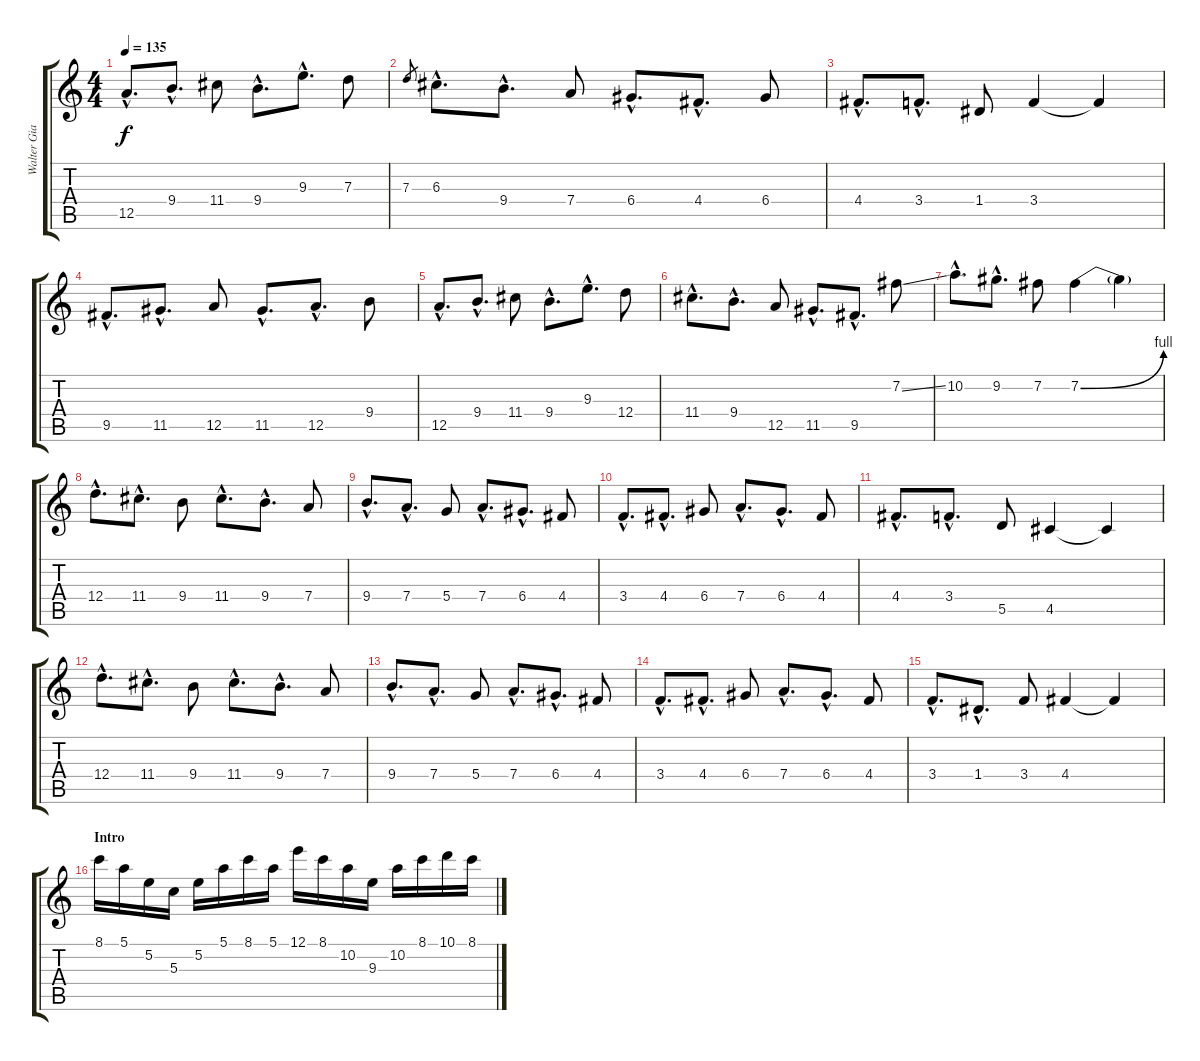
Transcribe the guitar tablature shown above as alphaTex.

\track ("Walter Giardino" "Walter Gia") {instrument overdrivenguitar}
\staff {score tabs}
\tuning (E4 B3 G3 D3 A2 E2) {hide}
\ts (4 4)
\tempo 135
\clef g2
\ks c
12.5{hac}.8{d dy f} 9.4{hac}.8{d} 11.4.8 9.4{hac}.8{d} 9.3{hac}.8{d} 7.3.8 |
7.3.8{gr} 6.3{hac}.8{d} 9.4{hac}.8{d} 7.4.8 6.4{hac}.8{d} 4.4{hac}.8{d} 6.4.8 |
4.4{hac}.8{d} 3.4{hac}.8{d} 1.4.8 3.4.4 3.4{t}.4 |
9.5{hac}.8{d} 11.5{hac}.8{d} 12.5.8 11.5{hac}.8{d} 12.5{hac}.8{d} 9.4.8 |
12.5{hac}.8{d} 9.4{hac}.8{d} 11.4.8 9.4{hac}.8{d} 9.3{hac}.8{d} 12.4.8 |
11.4{hac}.8{d} 9.4{hac}.8{d} 12.5.8 11.5{hac}.8{d} 9.5{hac}.8{d} 7.2{ss}.8 |
10.2{hac}.8{d} 9.2{hac}.8{d} 7.2.8 7.2{be (bend 0 0 60 4)}.4 7.2{t}.4 |
12.4{hac}.8{d} 11.4{hac}.8{d} 9.4.8 11.4{hac}.8{d} 9.4{hac}.8{d} 7.4.8 |
9.4{hac}.8{d} 7.4{hac}.8{d} 5.4.8 7.4{hac}.8{d} 6.4{hac}.8{d} 4.4.8 |
3.4{hac}.8{d} 4.4{hac}.8{d} 6.4.8 7.4{hac}.8{d} 6.4{hac}.8{d} 4.4.8 |
4.4{hac}.8{d} 3.4{hac}.8{d} 5.5.8 4.5.4 4.5{t}.4 |
12.4{hac}.8{d} 11.4{hac}.8{d} 9.4.8 11.4{hac}.8{d} 9.4{hac}.8{d} 7.4.8 |
9.4{hac}.8{d} 7.4{hac}.8{d} 5.4.8 7.4{hac}.8{d} 6.4{hac}.8{d} 4.4.8 |
3.4{hac}.8{d} 4.4{hac}.8{d} 6.4.8 7.4{hac}.8{d} 6.4{hac}.8{d} 4.4.8 |
3.4{hac}.8{d} 1.4{hac}.8{d} 3.4.8 4.4.4 4.4{t}.4 |
\section ("" "Intro")
8.1.16 5.1.16 5.2.16 5.3.16 5.2.16 5.1.16 8.1.16 5.1.16 12.1.16 8.1.16 10.2.16 9.3.16 10.2.16 8.1.16 10.1.16 8.1.16
